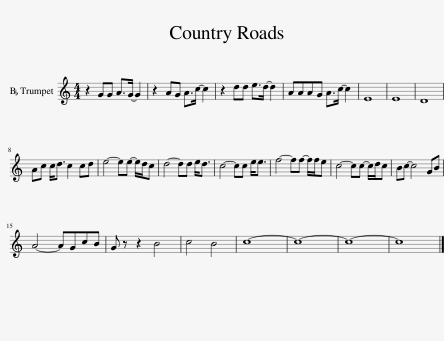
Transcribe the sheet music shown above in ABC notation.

X:1
L:1/8
M:4/4
I:linebreak $
K:none
V:1 treble transpose=-2
V:1
[K:C] z2 GG A>G- G2 | z2 AG A>c- c2 | z2 dd e>d- d2 | AAAG A>c- c2 | E8 | %5
 E8 | D8 |$ Ac c<d c2 cd | e4- ee- e/d/c | d4- dd e<d | %10
 c4- cc e<e | f4- ff- f/f/e | c4- cc- c/d/c | Bc- c4 GB |$ A4- AGcB | %15
 G z z2 B4 | c4 B4 | c8- | c8- | c8- | %20
 c8 |] %21
